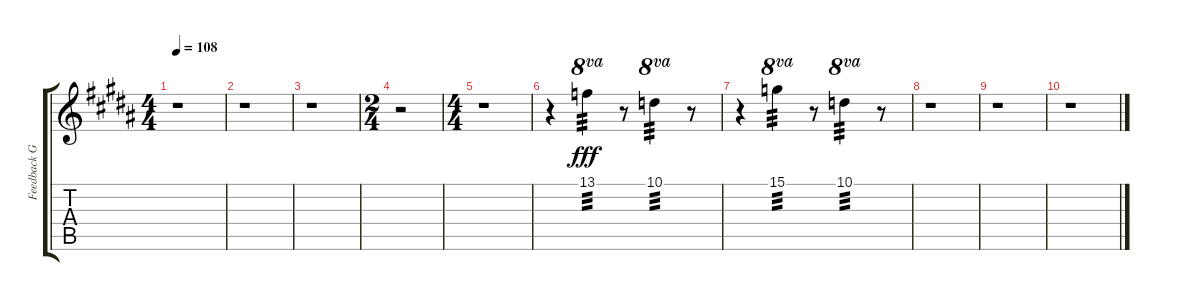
\track ("Feedback Guitar / Hammering" "Feedback G") {instrument distortionguitar}
\staff {score tabs}
\tuning (E4 B3 G3 D3 A2 E2) {hide}
\ts (4 4)
\tempo 108
\clef g2
\ks g#minor
r.1{dy fff} |
r.1 |
r.1 |
\ts (2 4)
r.2 |
\ts (4 4)
r.1 |
r.4 13.1.4{ot 8va tp 3 volume 8 instrument distortionguitar} r.8 10.1.4{ot 8va tp 3} r.8 |
r.4 15.1.4{ot 8va tp 3} r.8 10.1.4{ot 8va tp 3} r.8 |
r.1 |
r.1 |
r.1
